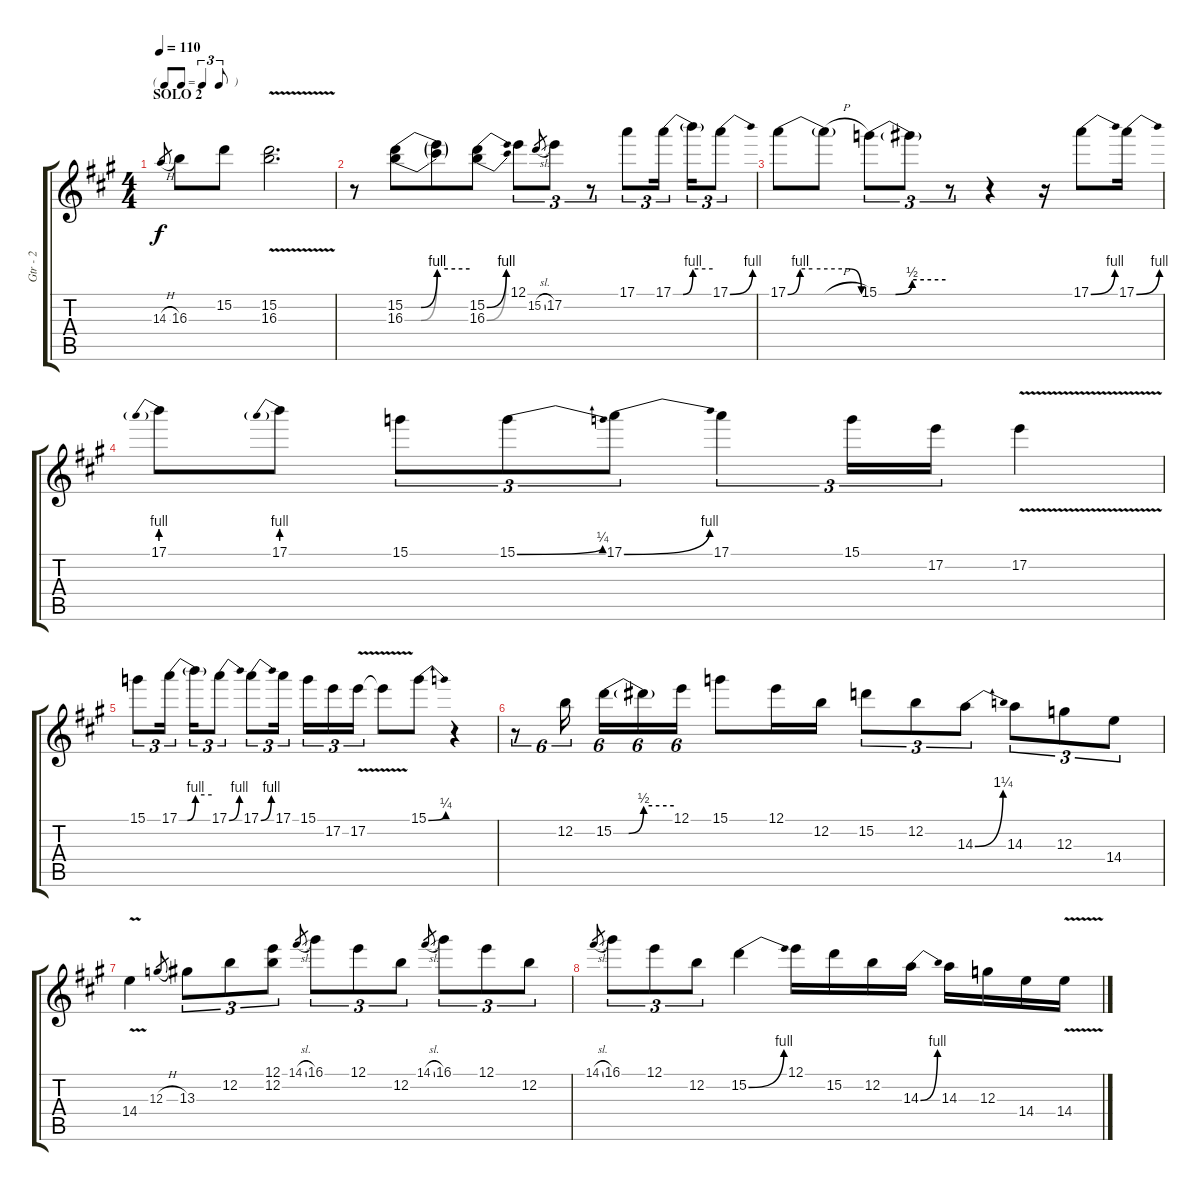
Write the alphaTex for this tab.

\track ("Gtr - 2" "Gtr - 2") {instrument overdrivenguitar}
\staff {score tabs}
\tuning (E4 B3 G3 D3 A2 E2) {hide}
\ts (4 4)
\tf triplet8th
\section ("" "SOLO 2")
\tempo 110
\clef g2
\ks a
14.3{h}.8{gr dy f} 16.3.8 15.2.8 (15.2 16.3{v}).2{d} |
r.8 (15.2{be (custom 0 0 15 0 30 4 60 4)} 16.3{be (custom 0 0 15 0 30 4 60 4)}).8{beam merge} (15.2{t} 16.3{t}).8 (15.2{be (bend 0 0 60 4)} 16.3{be (bend 0 0 60 4)}).8 12.1.8{tu (3 2)} 15.2{sl}.8{gr} 17.2.8{tu (3 2)} r.8{tu (3 2)} 17.1.8{tu (3 2)} 17.1{be (custom 0 0 15 0 30 4 60 4)}.16{tu (3 2)} 17.1{t}.16{tu (3 2)} 17.1{be (bend 0 0 60 4)}.8{tu (3 2)} |
17.1{be (custom 0 0 10 4 20 4 50 4 60 0)}.8 17.1{h t}.8 15.1{be (custom 0 0 15 0 30 2 60 2)}.8{tu (3 2)} 15.1{t}.8{tu (3 2)} r.8{tu (3 2)} r.4 r.16 17.1{be (bend 0 0 60 4)}.8 17.1{be (bend 0 0 60 4)}.16 |
17.1{be (prebend 0 4 60 4)}.8 17.1{be (prebend 0 4 60 4)}.8 15.1.8{tu (3 2)} 15.1{be (bend 0 0 60 1)}.8{tu (3 2)} 17.1{be (bend 0 0 60 4)}.8{tu (3 2)} 17.1.4{tu (3 2)} 15.1.16{tu (3 2)} 17.2.16{tu (3 2)} 17.2{v}.4 |
15.1.8{tu (3 2)} 17.1{be (custom 0 0 15 0 30 4 60 4)}.16{tu (3 2)} 17.1{t}.16{tu (3 2)} 17.1{be (bend 0 0 60 4)}.8{tu (3 2)} 17.1{be (bend 0 0 60 4)}.8{tu (3 2)} 17.1.16{tu (3 2) beam splitsecondary} 15.1.16{tu (3 2)} 17.2.16{tu (3 2)} 17.2{v}.16{tu (3 2)} 17.2{t}.8 15.1{be (bend 0 0 60 1)}.8 r.4 |
r.8{tu (6 4)} 12.2.16{tu (6 4)} 15.2{be (custom 0 0 15 0 30 2 60 2)}.16{tu (6 4)} 15.2{t}.16{tu (6 4)} 12.1.16{tu (6 4)} 15.1.8 12.1.16 12.2.16 15.2.8{tu (3 2)} 12.2.8{tu (3 2)} 14.3{be (bend 0 0 60 5)}.8{tu (3 2)} 14.3.8{tu (3 2)} 12.3.8{tu (3 2)} 14.4.8{tu (3 2)} |
14.4{v}.4 12.3{h}.8{gr} 13.3.8{tu (3 2)} 12.2.8{tu (3 2)} (12.1 12.2).8{tu (3 2)} 14.1{sl}.8{gr} 16.1.8{tu (3 2)} 12.1.8{tu (3 2)} 12.2.8{tu (3 2)} 14.1{sl}.8{gr} 16.1.8{tu (3 2)} 12.1.8{tu (3 2)} 12.2.8{tu (3 2)} |
14.1{sl}.8{gr} 16.1.8{tu (3 2)} 12.1.8{tu (3 2)} 12.2.8{tu (3 2)} 15.2{be (bend 0 0 60 4)}.4 12.1.16 15.2.16 12.2.16 14.3{be (bend 0 0 60 4)}.16 14.3.16 12.3.16 14.4.16 14.4{v}.16
